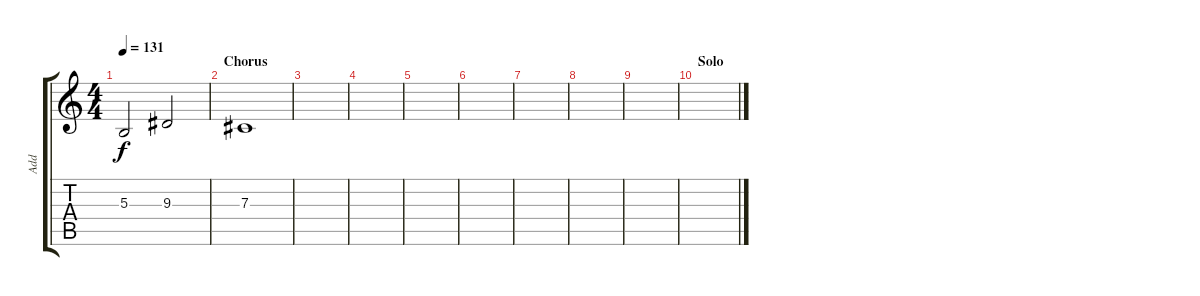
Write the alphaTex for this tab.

\track ("Add" "Add") {instrument stringensemble1}
\staff {score tabs}
\tuning (Eb4 Bb3 Gb3 Db3 Ab2 Eb2) {hide}
\ts (4 4)
\tempo 131
\clef g2
\ks c
5.3.2{dy f} 9.3.2 |
\section ("" "Chorus")
7.3.1 |
|
|
|
|
|
|
|
\section ("" "Solo")
